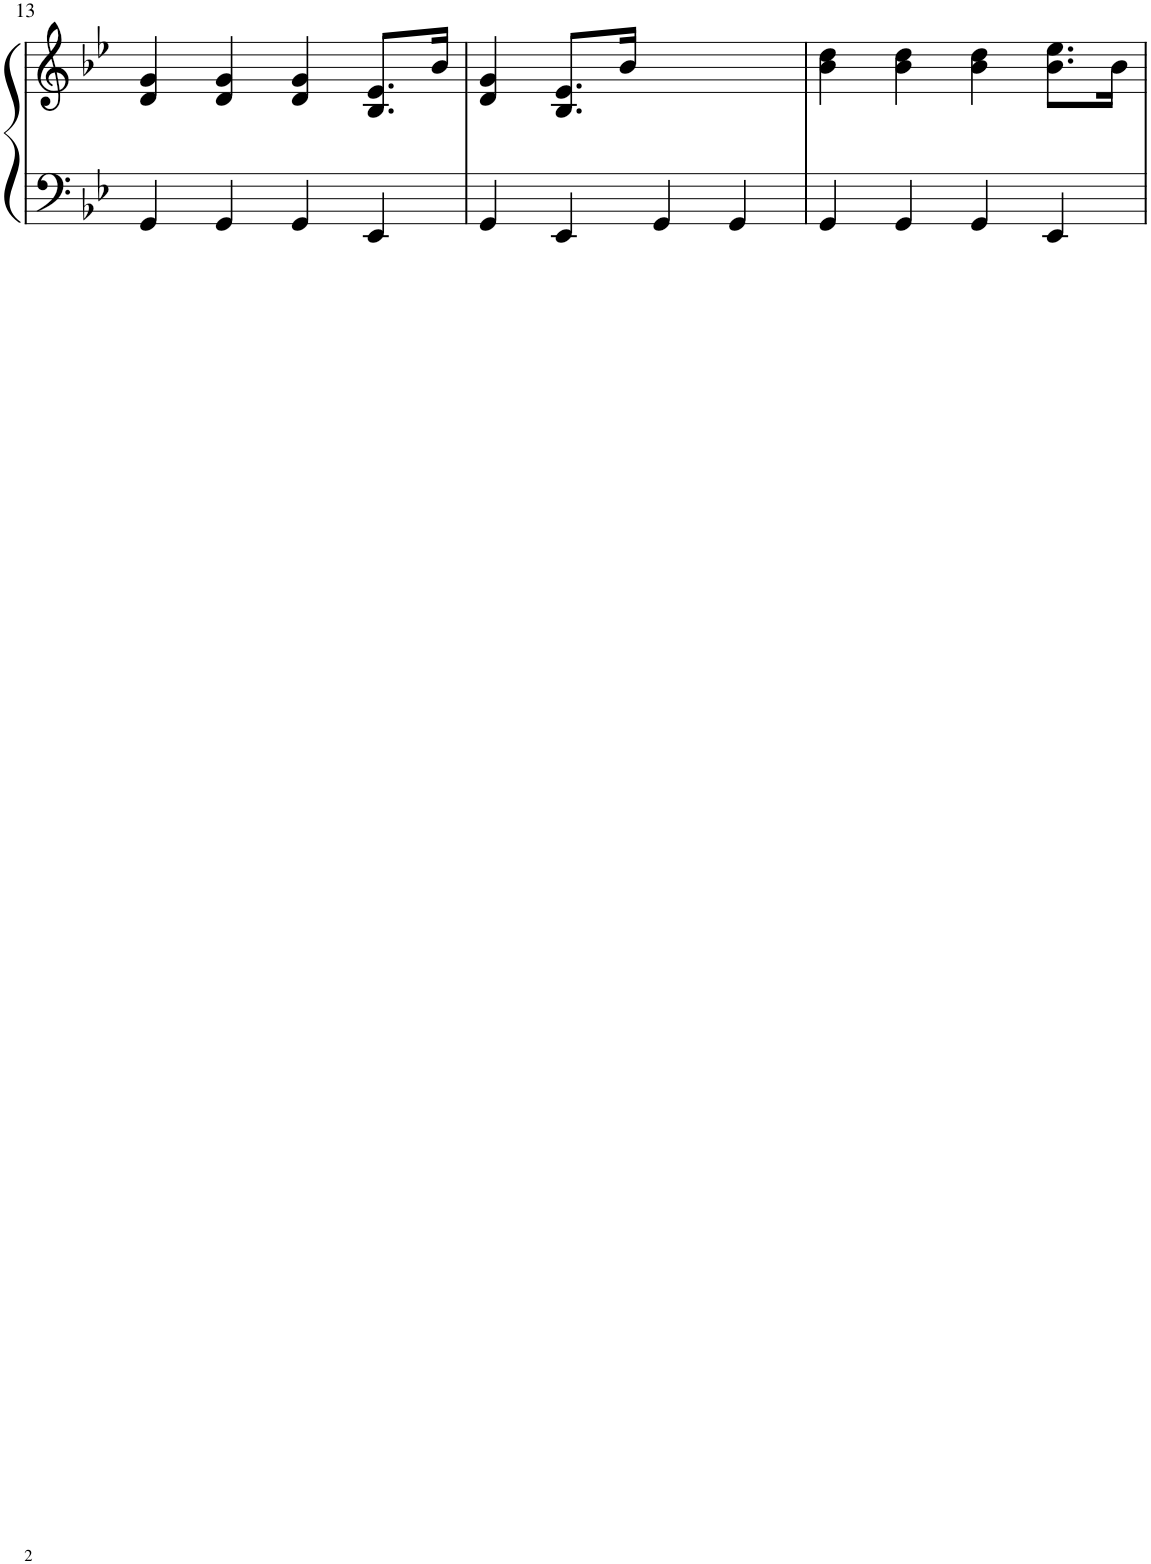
**kern	**kern
*part1	*part1
*staff2	*staff1
*I"Piano	*
*I'Pno	*
!!LO:PB:g=z
*clefF4	*clefG2
*k[b-e-]	*k[b-e-]
*M4/4	*M4/4
=13	=13
4GG/	4d/ 4g/
4GG/	4d/ 4g/
4GG/	4d/ 4g/
4EE-/	8.B-/ 8.e-/L
.	16b-/Jk
=14	=14
4GG/	4d/ 4g/
4EE-/	8.B-/ 8.e-/L
.	16b-/Jk
4GG/	2ryy
4GG/	.
=15	=15
4GG/	4b-\ 4dd\
4GG/	4b-\ 4dd\
4GG/	4b-\ 4dd\
4EE-/	8.b-\ 8.ee-\L
.	16b-\Jk
=	=
*-	*-
